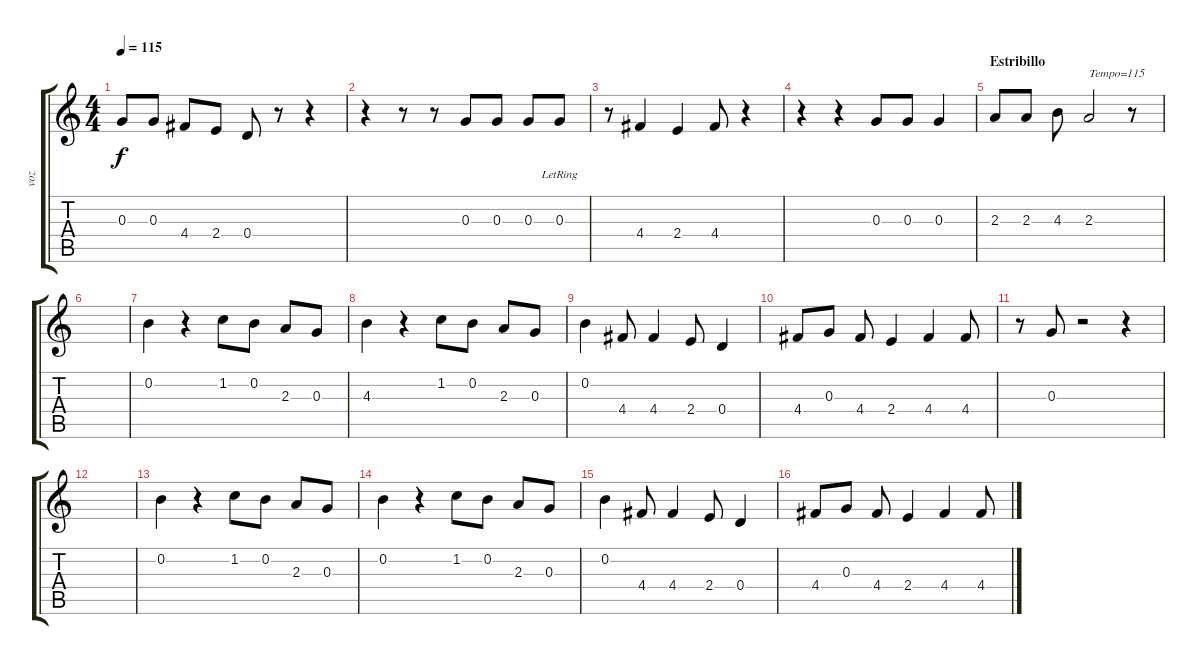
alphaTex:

\track ("voz" "voz") {instrument fretlessbass}
\staff {score tabs}
\tuning (E4 B3 G3 D3 A2 E2) {hide}
\ts (4 4)
\tempo 115
\clef g2
\ks c
0.3.8{dy f} 0.3.8 4.4.8 2.4.8 0.4.8 r.8 r.4 |
r.4 r.8 r.8 0.3.8 0.3.8 0.3.8 0.3{lr}.8 |
r.8 4.4.4 2.4.4 4.4.8 r.4 |
r.4 r.4 0.3.8 0.3.8 0.3.4 |
\section ("" "Estribillo")
2.3.8 2.3.8 4.3.8 2.3.2{txt "Tempo=115"} r.8 |
|
0.2.4 r.4 1.2.8 0.2.8 2.3.8 0.3.8 |
4.3.4 r.4 1.2.8 0.2.8 2.3.8 0.3.8 |
0.2.4 4.4.8 4.4.4 2.4.8 0.4.4 |
4.4.8 0.3.8 4.4.8 2.4.4 4.4.4 4.4.8 |
r.8 0.3.8 r.2 r.4 |
|
0.2.4 r.4 1.2.8 0.2.8 2.3.8 0.3.8 |
0.2.4 r.4 1.2.8 0.2.8 2.3.8 0.3.8 |
0.2.4 4.4.8 4.4.4 2.4.8 0.4.4 |
4.4.8 0.3.8 4.4.8 2.4.4 4.4.4 4.4.8
